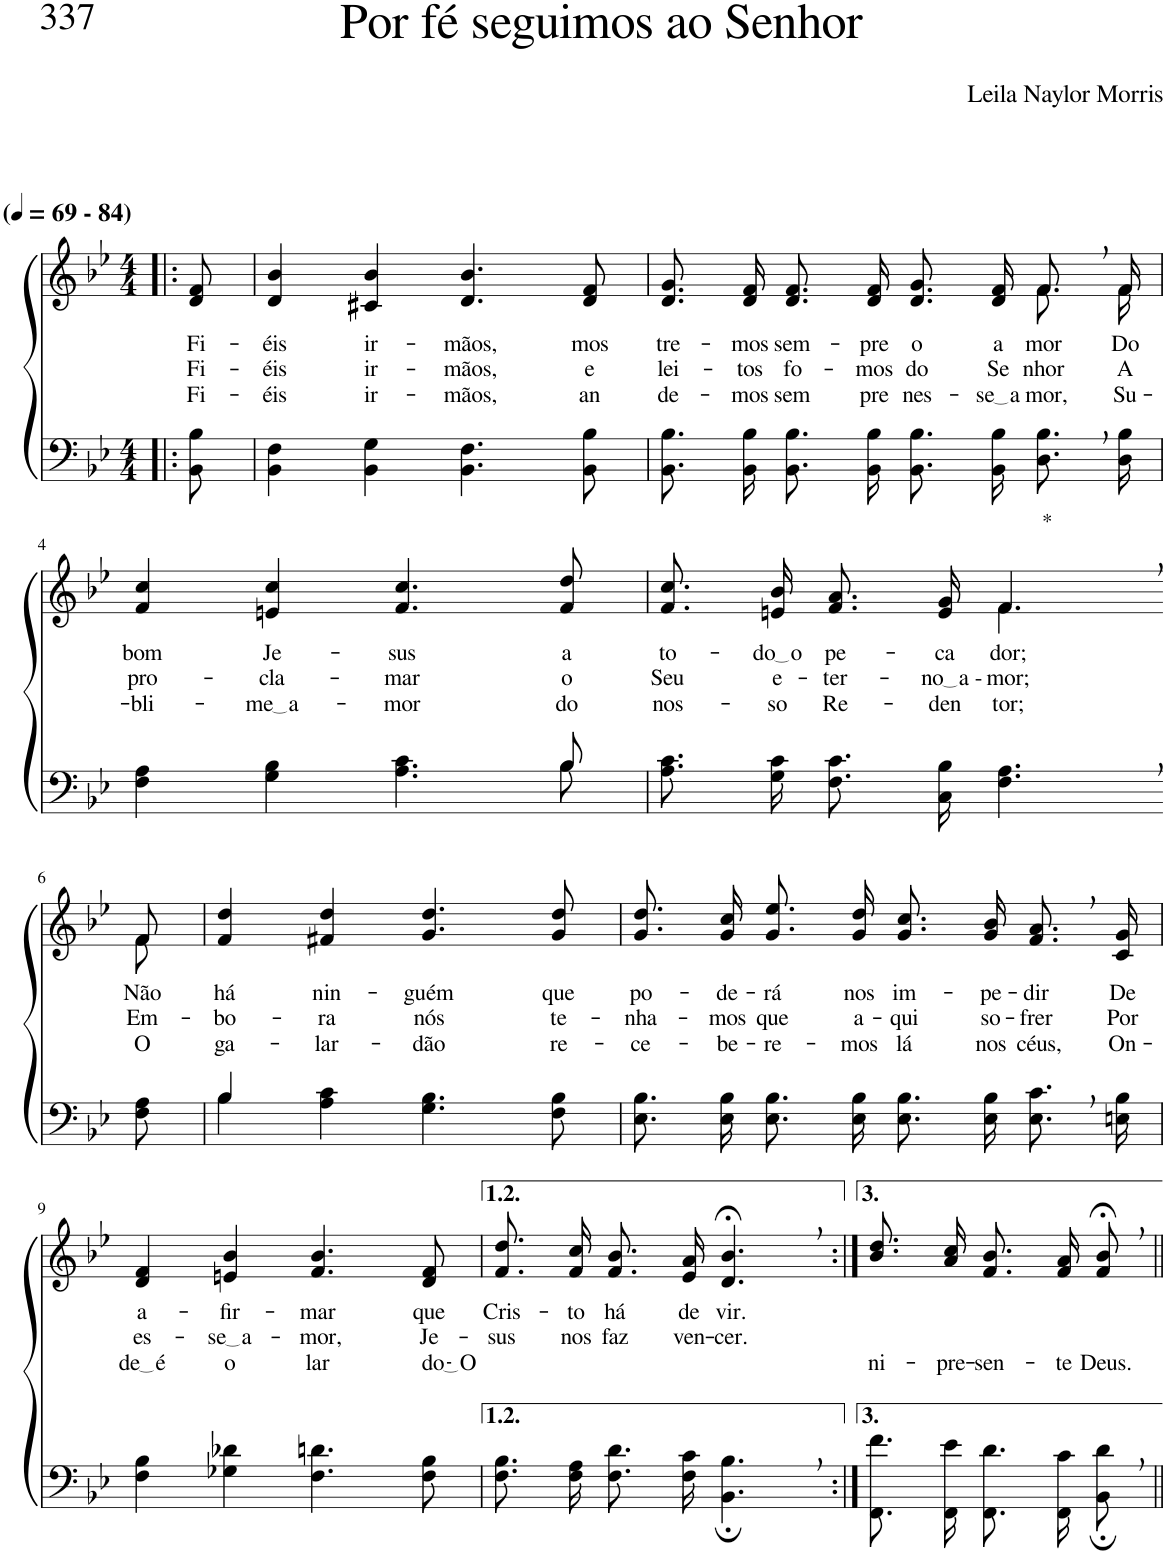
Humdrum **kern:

**kern	**kern	**text	**text	**text
*part2	*part1	*part1	*part1	*part1
*staff2	*staff1	*staff1	*staff1	*staff1
*I"Parte III e IV	*I"Parte I e II	*	*	*
*clefF4	*clefG2	*	*	*
*k[b-e-]	*k[b-e-]	*	*	*
*M4/4	*M4/4	*	*	*
*MM69	*MM69	*	*	*
=1!|:	=1!|:	=1!|:	=1!|:	=1!|:
!	!LO:TX:a:B:t=(	!	!	!
!	!LO:TX:a:B:t=- 84)	!	!	!
!	!	!LO:LY:b	!LO:LY:b	!LO:LY:b
8BB-\ 8B-\	8d/ 8f/	Fi-	Fi-	Fi-
=2	=2	=2	=2	=2
!	!	!LO:LY:b	!LO:LY:b	!LO:LY:b
4BB-\ 4F\	4d/ 4b-/	-éis	-éis	-éis
!	!	!LO:LY:b	!LO:LY:b	!LO:LY:b
4BB-\ 4G\	4c#X/ 4b-/	ir-	ir-	ir-
!	!	!LO:LY:b	!LO:LY:b	!LO:LY:b
4.BB-\ 4.F\	4.d/ 4.b-/	-mãos,	-mãos,	-mãos,
!	!	!LO:LY:b	!LO:LY:b	!LO:LY:b
8BB-\ 8B-\	8d/ 8f/	mos-	e-	an-
=3	=3	=3	=3	=3
*	*^	*	*	*
!	!	!	!LO:LY:b	!LO:LY:b	!LO:LY:b
8.BB-\ 8.B-\L	2.ryy	8.d/ 8.g/L	-tre-	-lei-	-de-
!	!	!	!LO:LY:b	!LO:LY:b	!LO:LY:b
16BB-\ 16B-\Jk	.	16d/ 16f/Jk	-mos	-tos	-mos
!	!	!	!LO:LY:b	!LO:LY:b	!LO:LY:b
8.BB-\ 8.B-\L	.	8.d/ 8.f/L	sem-	fo-	sem
!	!	!	!LO:LY:b	!LO:LY:b	!LO:LY:b
16BB-\ 16B-\Jk	.	16d/ 16f/Jk	-pre	-mos	pre
!	!	!	!LO:LY:b	!LO:LY:b	!LO:LY:b
8.BB-\ 8.B-\L	.	8.d/ 8.g/L	o	do	nes-
!	!	!	!LO:LY:b	!LO:LY:b	!LO:LY:b
16BB-\ 16B-\Jk	.	16d/ 16f/Jk	a-	Se-	se a
!	!	!	!LO:LY:b	!LO:LY:b	!LO:LY:b
8.D,\ 8.B-,\L	8.f,\L	8.f/L	-mor	-nhor	-mor,
!	!	!	!LO:LY:b	!LO:LY:b	!LO:LY:b
16D\ 16B-\Jk	16f\Jk	16f/Jk	Do	A	Su-
!!LO:LB:g=z
=4	=4	=4	=4	=4	=4
*^	*	*	*	*	*
!	!	!	!	!LO:LY:b	!LO:LY:b	!LO:LY:b
*	*	*v	*v	*	*	*
2..ryy	4F\ 4A\	4f/ 4cc/	bom	pro-	-bli-
!	!	!	!LO:LY:b	!LO:LY:b	!LO:LY:b
.	4G\ 4B-\	4en/ 4cc/	Je-	-cla-	me a
!	!	!	!LO:LY:b	!LO:LY:b	!LO:LY:b
.	4.A\ 4.c\	4.f/ 4.cc/	-sus	-mar	-mor
!	!	!	!LO:LY:b	!LO:LY:b	!LO:LY:b
8B-/	8B-\	8f/ 8dd/	a	o	do
=5	=5	=5	=5	=5	=5
!	!	!	!LO:LY:b	!LO:LY:b	!LO:LY:b
*v	*v	*^	*	*	*
8.A\ 8.c\L	8.f/ 8.cc/L	2ryy	to-	Seu	nos-
!	!	!	!LO:LY:b	!LO:LY:b	!LO:LY:b
16G\ 16c\Jk	16en/ 16b-/Jk	.	do o	e-	-so
!	!	!	!LO:LY:b	!LO:LY:b	!LO:LY:b
8.F\ 8.c\L	8.f/ 8.a/L	.	pe-	-ter-	Re-
!	!	!	!LO:LY:b	!LO:LY:b	!LO:LY:b
16C\ 16B-\Jk	16e/ 16g/Jk	.	-ca-	no a -	-den-
!	!LO:TX:a:t=*	!	!	!	!
!	!	!	!LO:LY:b	!LO:LY:b	!LO:LY:b
4.F\, 4.A\,	4.f,/	4.f\	-dor;	mor;	-tor;
!!LO:LB:g=z	!!
=6-	=6-	=6-	=6-	=6-	=6-
!	!	!	!LO:LY:b	!LO:LY:b	!LO:LY:b
8F\ 8A\	8f/	8f\	Não	Em-	O
=7	=7	=7	=7	=7	=7
*^	*	*	*	*	*
!	!	!	!	!LO:LY:b	!LO:LY:b	!LO:LY:b
*	*	*v	*v	*	*	*
4B-/	4B-\	4f/ 4dd/	há	-bo-	ga-
!	!	!	!LO:LY:b	!LO:LY:b	!LO:LY:b
2.ryy	4A\ 4c\	4f#X/ 4dd/	nin-	-ra	-lar-
!	!	!	!LO:LY:b	!LO:LY:b	!LO:LY:b
.	4.G\ 4.B-\	4.g/ 4.dd/	-guém	nós	-dão
!	!	!	!LO:LY:b	!LO:LY:b	!LO:LY:b
.	8F\ 8B-\	8g/ 8dd/	que	te-	re-
=8	=8	=8	=8	=8	=8
!	!	!	!LO:LY:b	!LO:LY:b	!LO:LY:b
*v	*v	*	*	*	*
8.E-\ 8.B-\L	8.g/ 8.dd/L	po-	-nha-	-ce-
!	!	!LO:LY:b	!LO:LY:b	!LO:LY:b
16E-\ 16B-\Jk	16g/ 16cc/Jk	-de-	-mos	-be-
!	!	!LO:LY:b	!LO:LY:b	!LO:LY:b
8.E-\ 8.B-\L	8.g\ 8.ee-\L	-rá	que	-re-
!	!	!LO:LY:b	!LO:LY:b	!LO:LY:b
16E-\ 16B-\Jk	16g\ 16dd\Jk	nos	a-	-mos
!	!	!LO:LY:b	!LO:LY:b	!LO:LY:b
8.E-\ 8.B-\L	8.g/ 8.cc/L	im-	-qui	lá
!	!	!LO:LY:b	!LO:LY:b	!LO:LY:b
16E-\ 16B-\Jk	16g/ 16b-/Jk	-pe-	so-	nos
!	!	!LO:LY:b	!LO:LY:b	!LO:LY:b
8.E-,\ 8.c,\L	8.f,/ 8.a,/L	-dir	-frer	céus,
!	!	!LO:LY:b	!LO:LY:b	!LO:LY:b
16En\ 16B-\Jk	16c/ 16g/Jk	De	Por	On-
!!LO:LB:g=z
=9	=9	=9	=9	=9
!	!	!LO:LY:b	!LO:LY:b	!LO:LY:b
4F\ 4B-\	4d/ 4f/	a-	es-	de é
!	!	!LO:LY:b	!LO:LY:b	!LO:LY:b
4G-X\ 4d-X\	4en/ 4b-/	-fir-	se a	o
!	!	!LO:LY:b	!LO:LY:b	!LO:LY:b
4.F\ 4.dn\	4.f/ 4.b-/	-mar	-mor,	lar
!	!	!LO:LY:b	!LO:LY:b	!LO:LY:b
8F\ 8B-\	8d/ 8f/	que	Je-	do O
=10	=10	=10	=10	=10
!	!	!LO:LY:b	!LO:LY:b	!
8.F\ 8.B-\L	8.f/ 8.dd/L	Cris-	-sus	.
!	!	!LO:LY:b	!LO:LY:b	!
16F\ 16A\Jk	16f/ 16cc/Jk	-to	nos	.
!	!	!LO:LY:b	!LO:LY:b	!
8.F\ 8.d\L	8.f/ 8.b-/L	há	faz	.
!	!	!LO:LY:b	!LO:LY:b	!
16F\ 16c\Jk	16e-/ 16a/Jk	de	ven-	.
!	!	!LO:LY:b	!LO:LY:b	!
4.BB-\;, 4.B-\;,	4.d/;<, 4.b-/;<,	vir.	-cer.	.
=11:|!	=11:|!	=11:|!	=11:|!	=11:|!
!	!	!	!	!LO:LY:b
8.FF\ 8.f\	8.b-/ 8.dd/	.	.	-ni-
!	!	!	!	!LO:LY:b
16FF\ 16e-\KL	16a/ 16cc/KL	.	.	-pre-
!	!	!	!	!LO:LY:b
8.FF\ 8.d\J	8.f/ 8.b-/J	.	.	-sen-
!	!	!	!	!LO:LY:b
16FF\ 16c\KL	16f/ 16a/KL	.	.	-te
!	!	!	!	!LO:LY:b
8BB-;,\ 8d;,\J	8f;<,/ 8b-;<,/J	.	.	Deus.
=||	=||	=||	=||	=||
*-	*-	*-	*-	*-
